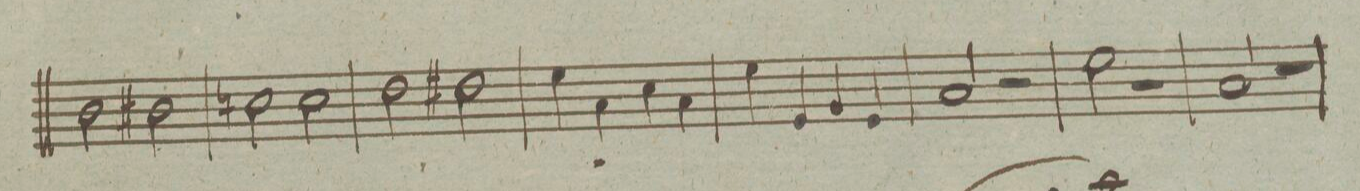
**kern
*I"Fagotto Primo.
*clefF4
*k[]
*met(c)
*M4/4
2D\
2D#X\
=148
2En\
2E\
=149
2F\
2F#X\
=150
4G\
4C\
4E\
4C\
=151
4G\
4GG/
4BB/
4GG/
=152
2C/
2r
=153
2G\
2r
=154
2C/
2r
=155
*-
